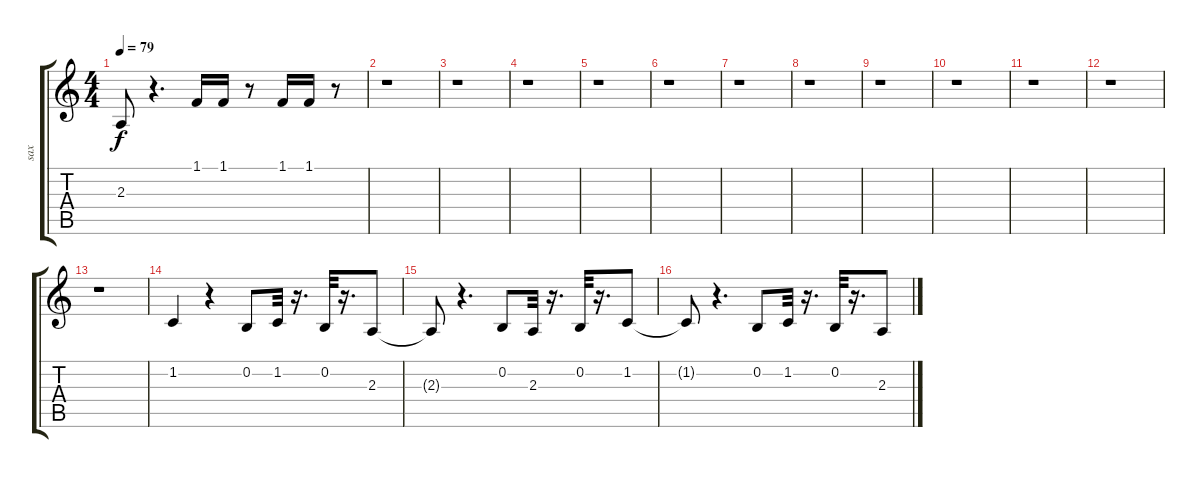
\track ("sax" "sax") {instrument baritonesax}
\staff {score tabs}
\tuning (E4 B3 G3 D3 A2 E2) {hide}
\ts (4 4)
\tempo 79
\clef g2
\ks c
2.3{t}.8{dy f} r.4{d} 1.1.16 1.1.16 r.8 1.1.16 1.1.16 r.8 |
r.1 |
r.1 |
r.1 |
r.1 |
r.1 |
r.1 |
r.1 |
r.1 |
r.1 |
r.1 |
r.1 |
r.1 |
1.2.4 r.4 0.2.8 1.2.32 r.16{d} 0.2.32 r.16{d} 2.3.8 |
2.3{t}.8 r.4{d} 0.2.8 2.3.32 r.16{d} 0.2.32 r.16{d} 1.2.8 |
1.2{t}.8 r.4{d} 0.2.8 1.2.32 r.16{d} 0.2.32 r.16{d} 2.3.8
